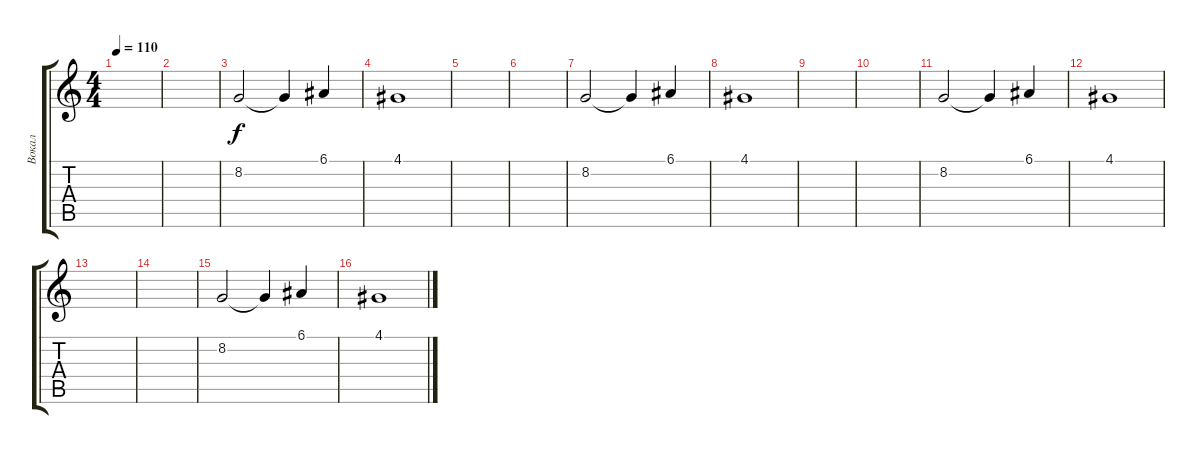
\track ("Вокал" "Вокал") {instrument lead1square}
\staff {score tabs}
\tuning (E4 B3 G3 D3 A2 E2) {hide}
\ts (4 4)
\tempo 110
\clef g2
\ks c
|
|
8.2.2{volume 8} 8.2{t}.4 6.1.4 |
4.1.1 |
|
|
8.2.2 8.2{t}.4 6.1.4 |
4.1.1 |
|
|
8.2.2 8.2{t}.4 6.1.4 |
4.1.1 |
|
|
8.2.2 8.2{t}.4 6.1.4 |
4.1.1
